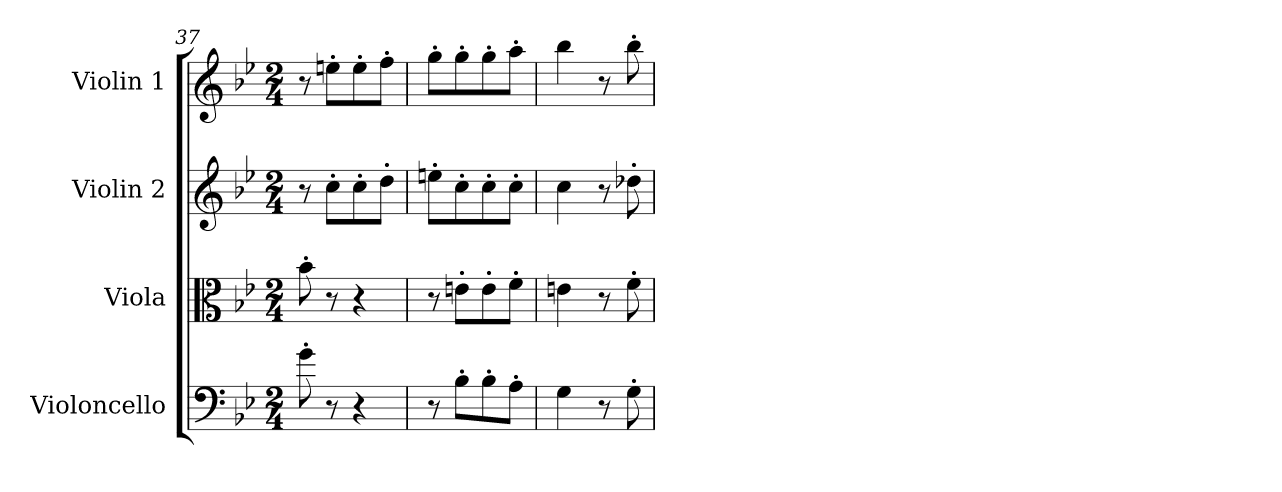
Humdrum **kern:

**kern	**kern	**kern	**kern
*part4	*part3	*part2	*part1
*staff4	*staff3	*staff2	*staff1
*I"Violoncello	*I"Viola	*I"Violin 2	*I"Violin 1
*I'Vc	*I'Vla	*I'Vln	*I'Vln
*clefF4	*clefC3	*clefG2	*clefG2
*k[b-e-]	*k[b-e-]	*k[b-e-]	*k[b-e-]
*M2/4	*M2/4	*M2/4	*M2/4
=37	=37	=37	=37
8g'\	8b-'\	8r	8r
8r	8r	8cc'\L	8een'\L
4r	4r	8cc'\	8ee'\
.	.	8dd'\J	8ff'\J
=38	=38	=38	=38
8r	8r	8een'\L	8gg'\L
8B-'\L	8en'\L	8cc'\	8gg'\
8B-'\	8e'\	8cc'\	8gg'\
8A'\J	8f'\J	8cc'\J	8aa'\J
=39	=39	=39	=39
4G\	4en\	4cc\	4bb-\
8r	8r	8r	8r
8G'\	8f'\	8dd-X'\	8bb-'\
=	=	=	=
*-	*-	*-	*-
